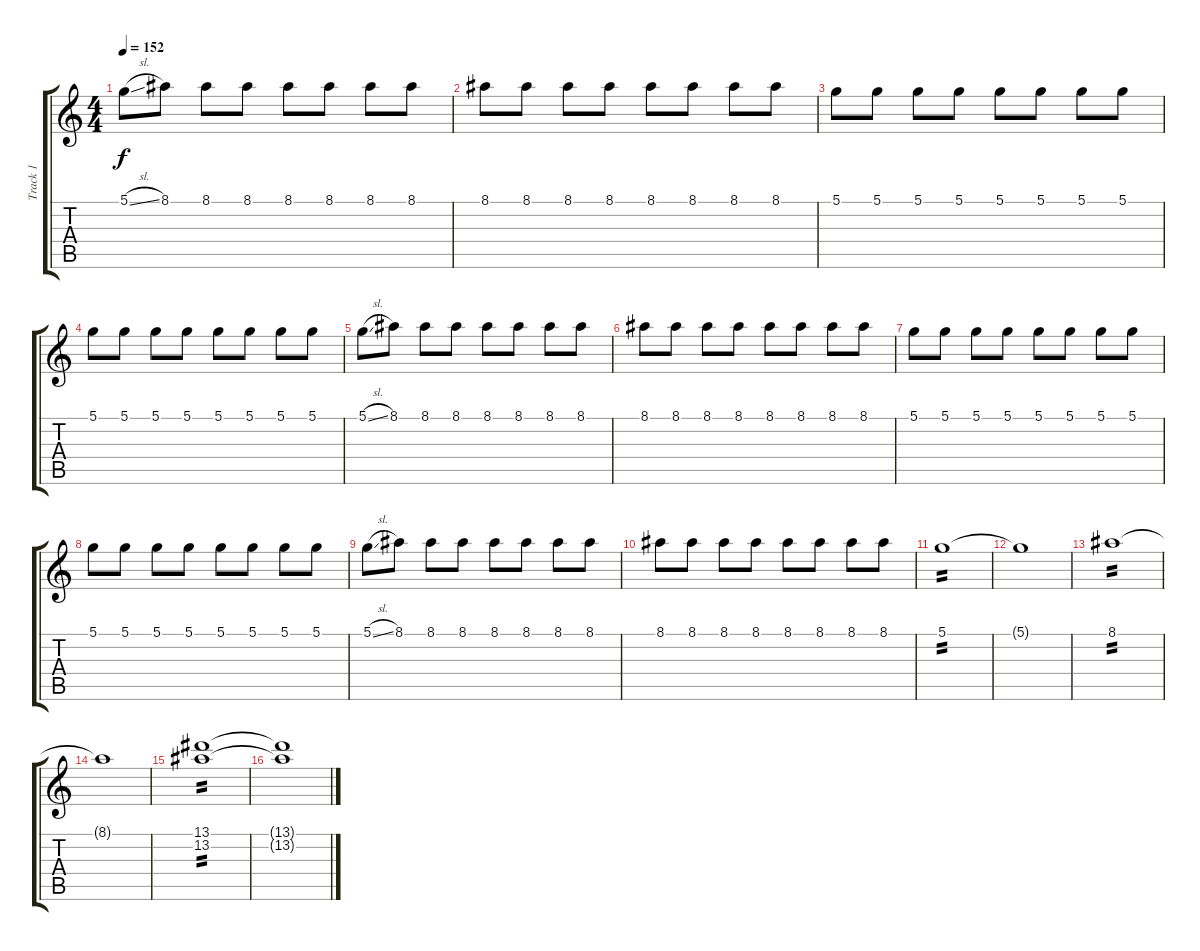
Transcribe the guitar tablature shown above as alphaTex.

\track ("Track 1" "Track 1") {instrument electricguitarclean}
\staff {score tabs}
\tuning (D4 A3 F3 C3 G2 C2) {hide}
\ts (4 4)
\tempo 152
\clef g2
\ks c
5.1{sl}.8{dy f} 8.1.8 8.1.8 8.1.8 8.1.8 8.1.8 8.1.8 8.1.8 |
8.1.8 8.1.8 8.1.8 8.1.8 8.1.8 8.1.8 8.1.8 8.1.8 |
5.1.8 5.1.8 5.1.8 5.1.8 5.1.8 5.1.8 5.1.8 5.1.8 |
5.1.8 5.1.8 5.1.8 5.1.8 5.1.8 5.1.8 5.1.8 5.1.8 |
5.1{sl}.8 8.1.8 8.1.8 8.1.8 8.1.8 8.1.8 8.1.8 8.1.8 |
8.1.8 8.1.8 8.1.8 8.1.8 8.1.8 8.1.8 8.1.8 8.1.8 |
5.1.8 5.1.8 5.1.8 5.1.8 5.1.8 5.1.8 5.1.8 5.1.8 |
5.1.8 5.1.8 5.1.8 5.1.8 5.1.8 5.1.8 5.1.8 5.1.8 |
5.1{sl}.8 8.1.8 8.1.8 8.1.8 8.1.8 8.1.8 8.1.8 8.1.8 |
8.1.8 8.1.8 8.1.8 8.1.8 8.1.8 8.1.8 8.1.8 8.1.8 |
5.1.1{tp 2 volume 14 instrument overdrivenguitar} |
5.1{t}.1 |
8.1.1{tp 2} |
8.1{t}.1 |
(13.1 13.2).1{tp 2} |
(13.1{t} 13.2{t}).1
